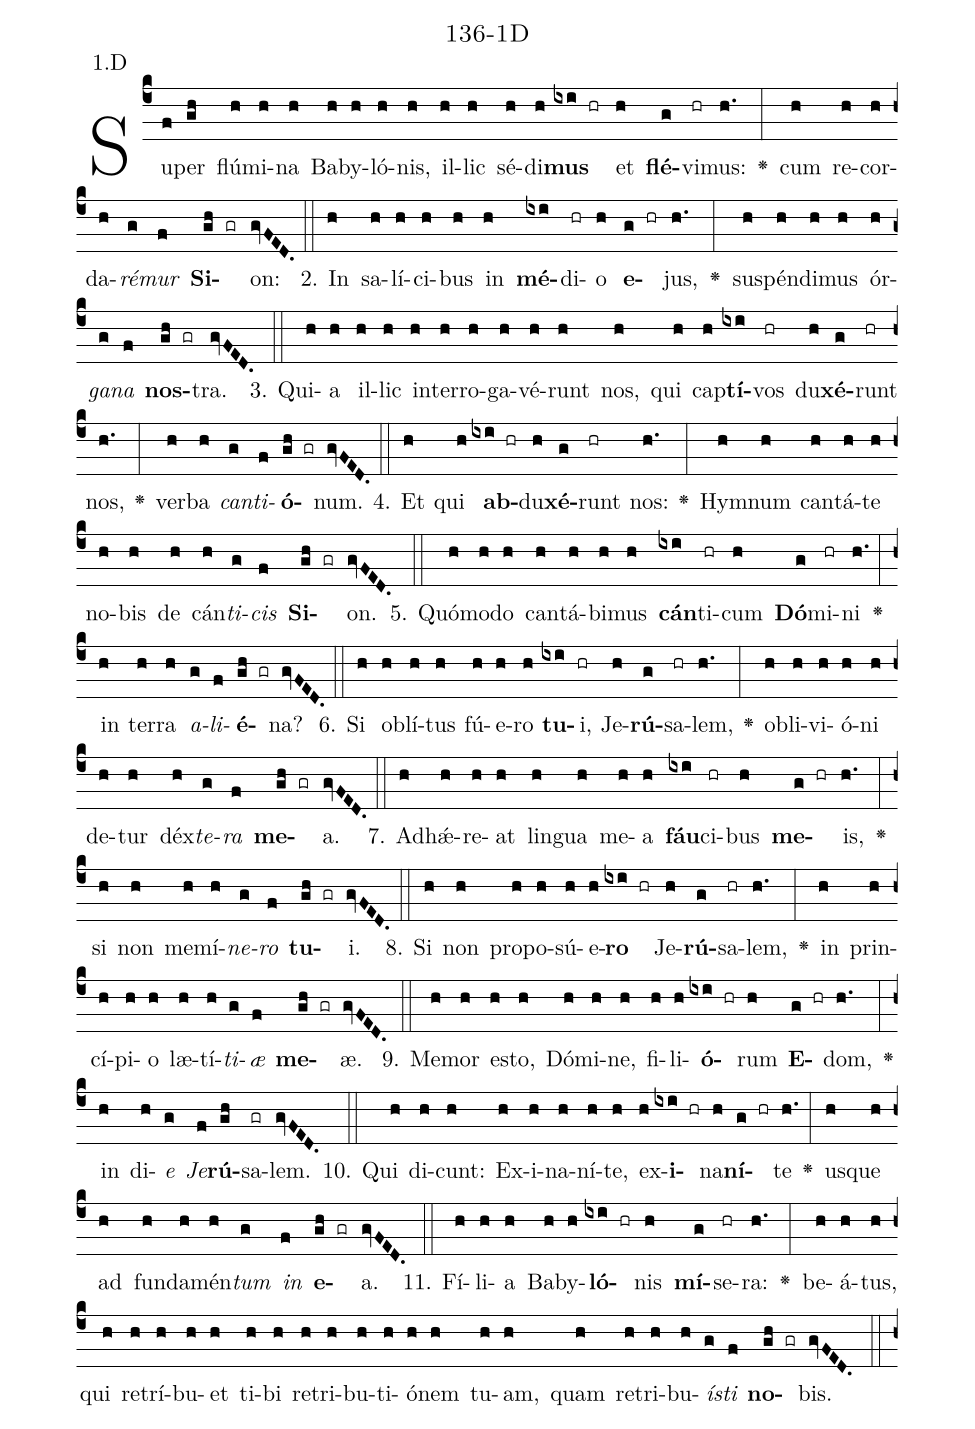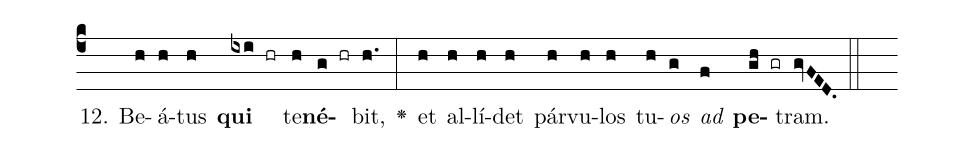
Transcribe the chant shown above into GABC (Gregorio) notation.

name: 136-1D;
annotation: 1.D;
%%
(c4)Su(f)per(gh) flú(h)mi(h)na(h) Ba(h)by(h)ló(h)nis,(h) il(h)lic(h) sé(h)di(h)<b>mus</b>(ixi hr) et(h) <b>flé</b>(g)vi(hr)mus:(h.) <v>\greheightstar</v>(:) cum(h) re(h)cor(h)da(h)<i>ré</i>(g)<i>mur</i>(f) <b>Si</b>(gh gr)on:(gvFED.) (::)
2. In(h) sa(h)lí(h)ci(h)bus(h) in(h) <b>mé</b>(ixi)di(hr)o(h) <b>e</b>(g hr)jus,(h.) <v>\greheightstar</v>(:) sus(h)pén(h)di(h)mus(h) ór(h)<i>ga</i>(g)<i>na</i>(f) <b>nos</b>(gh gr)tra.(gvFED.) (::)
3. Qui(h)a(h) il(h)lic(h) in(h)ter(h)ro(h)ga(h)vé(h)runt(h) nos,(h) qui(h) cap(h)<b>tí</b>(ixi)vos(hr) du(h)<b>xé</b>(g)runt(hr) nos,(h.) <v>\greheightstar</v>(:) ver(h)ba(h) <i>can</i>(g)<i>ti</i>(f)<b>ó</b>(gh gr)num.(gvFED.) (::)
4. Et(h) qui(h) <b>ab</b>(ixi hr)du(h)<b>xé</b>(g)runt(hr) nos:(h.) <v>\greheightstar</v>(:) Hym(h)num(h) can(h)tá(h)te(h) no(h)bis(h) de(h) cán(h)<i>ti</i>(g)<i>cis</i>(f) <b>Si</b>(gh gr)on.(gvFED.) (::)
5. Quó(h)mo(h)do(h) can(h)tá(h)bi(h)mus(h) <b>cán</b>(ixi)ti(hr)cum(h) <b>Dó</b>(g)mi(hr)ni(h.) <v>\greheightstar</v>(:) in(h) ter(h)ra(h) <i>a</i>(g)<i>li</i>(f)<b>é</b>(gh gr)na?(gvFED.) (::)
6. Si(h) ob(h)lí(h)tus(h) fú(h)e(h)ro(h) <b>tu</b>(ixi)i,(hr) Je(h)<b>rú</b>(g)sa(hr)lem,(h.) <v>\greheightstar</v>(:) ob(h)li(h)vi(h)ó(h)ni(h) de(h)tur(h) déx(h)<i>te</i>(g)<i>ra</i>(f) <b>me</b>(gh gr)a.(gvFED.) (::)
7. Ad(h)hǽ(h)re(h)at(h) lin(h)gua(h) me(h)a(h) <b>fáu</b>(ixi)ci(hr)bus(h) <b>me</b>(g hr)is,(h.) <v>\greheightstar</v>(:) si(h) non(h) me(h)mí(h)<i>ne</i>(g)<i>ro</i>(f) <b>tu</b>(gh gr)i.(gvFED.) (::)
8. Si(h) non(h) pro(h)po(h)sú(h)e(h)<b>ro</b>(ixi hr) Je(h)<b>rú</b>(g)sa(hr)lem,(h.) <v>\greheightstar</v>(:) in(h) prin(h)cí(h)pi(h)o(h) læ(h)tí(h)<i>ti</i>(g)<i>æ</i>(f) <b>me</b>(gh gr)æ.(gvFED.) (::)
9. Me(h)mor(h) es(h)to,(h) Dó(h)mi(h)ne,(h) fi(h)li(h)<b>ó</b>(ixi hr)rum(h) <b>E</b>(g hr)dom,(h.) <v>\greheightstar</v>(:) in(h) di(h)<i>e</i>(g) <i>Je</i>(f)<b>rú</b>(gh)sa(gr)lem.(gvFED.) (::)
10. Qui(h) di(h)cunt:(h) Ex(h)i(h)na(h)ní(h)te,(h) ex(h)<b>i</b>(ixi hr)na(h)<b>ní</b>(g hr)te(h.) <v>\greheightstar</v>(:) us(h)que(h) ad(h) fun(h)da(h)mén(h)<i>tum</i>(g) <i>in</i>(f) <b>e</b>(gh gr)a.(gvFED.) (::)
11. Fí(h)li(h)a(h) Ba(h)by(h)<b>ló</b>(ixi hr)nis(h) <b>mí</b>(g)se(hr)ra:(h.) <v>\greheightstar</v>(:) be(h)á(h)tus,(h) qui(h) re(h)trí(h)bu(h)et(h) ti(h)bi(h) re(h)tri(h)bu(h)ti(h)ó(h)nem(h) tu(h)am,(h) quam(h) re(h)tri(h)bu(h)<i>ís</i>(g)<i>ti</i>(f) <b>no</b>(gh gr)bis.(gvFED.) (::)
12. Be(h)á(h)tus(h) <b>qui</b>(ixi hr) te(h)<b>né</b>(g hr)bit,(h.) <v>\greheightstar</v>(:) et(h) al(h)lí(h)det(h) pár(h)vu(h)los(h) tu(h)<i>os</i>(g) <i>ad</i>(f) <b>pe</b>(gh gr)tram.(gvFED.) (::)
